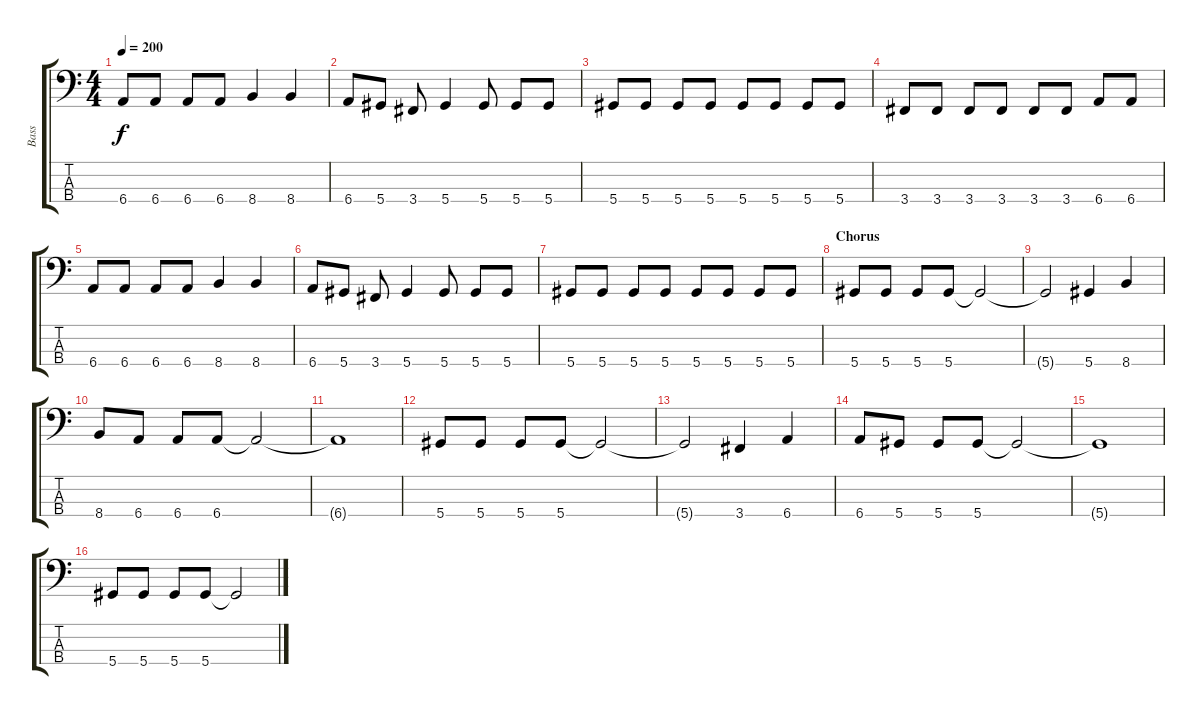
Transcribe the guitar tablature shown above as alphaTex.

\track ("Bass" "Bass") {instrument electricbasspick}
\staff {score tabs}
\tuning (Gb2 Db2 Ab1 Eb1) {hide}
\ts (4 4)
\tempo 200
\clef f4
\ks c
6.4.8{dy f} 6.4.8 6.4.8 6.4.8 8.4.4 8.4.4 |
6.4.8 5.4.8 3.4.8 5.4.4 5.4.8 5.4.8 5.4.8 |
5.4.8 5.4.8 5.4.8 5.4.8 5.4.8 5.4.8 5.4.8 5.4.8 |
3.4.8 3.4.8 3.4.8 3.4.8 3.4.8 3.4.8 6.4.8 6.4.8 |
6.4.8 6.4.8 6.4.8 6.4.8 8.4.4 8.4.4 |
6.4.8 5.4.8 3.4.8 5.4.4 5.4.8 5.4.8 5.4.8 |
5.4.8 5.4.8 5.4.8 5.4.8 5.4.8 5.4.8 5.4.8 5.4.8 |
\section ("" "Chorus")
5.4.8 5.4.8 5.4.8 5.4.8 5.4{t}.2 |
5.4{t}.2 5.4.4 8.4.4 |
8.4.8 6.4.8 6.4.8 6.4.8 6.4{t}.2 |
6.4{t}.1 |
5.4.8 5.4.8 5.4.8 5.4.8 5.4{t}.2 |
5.4{t}.2 3.4.4 6.4.4 |
6.4.8 5.4.8 5.4.8 5.4.8 5.4{t}.2 |
5.4{t}.1 |
5.4.8 5.4.8 5.4.8 5.4.8 5.4{t}.2
